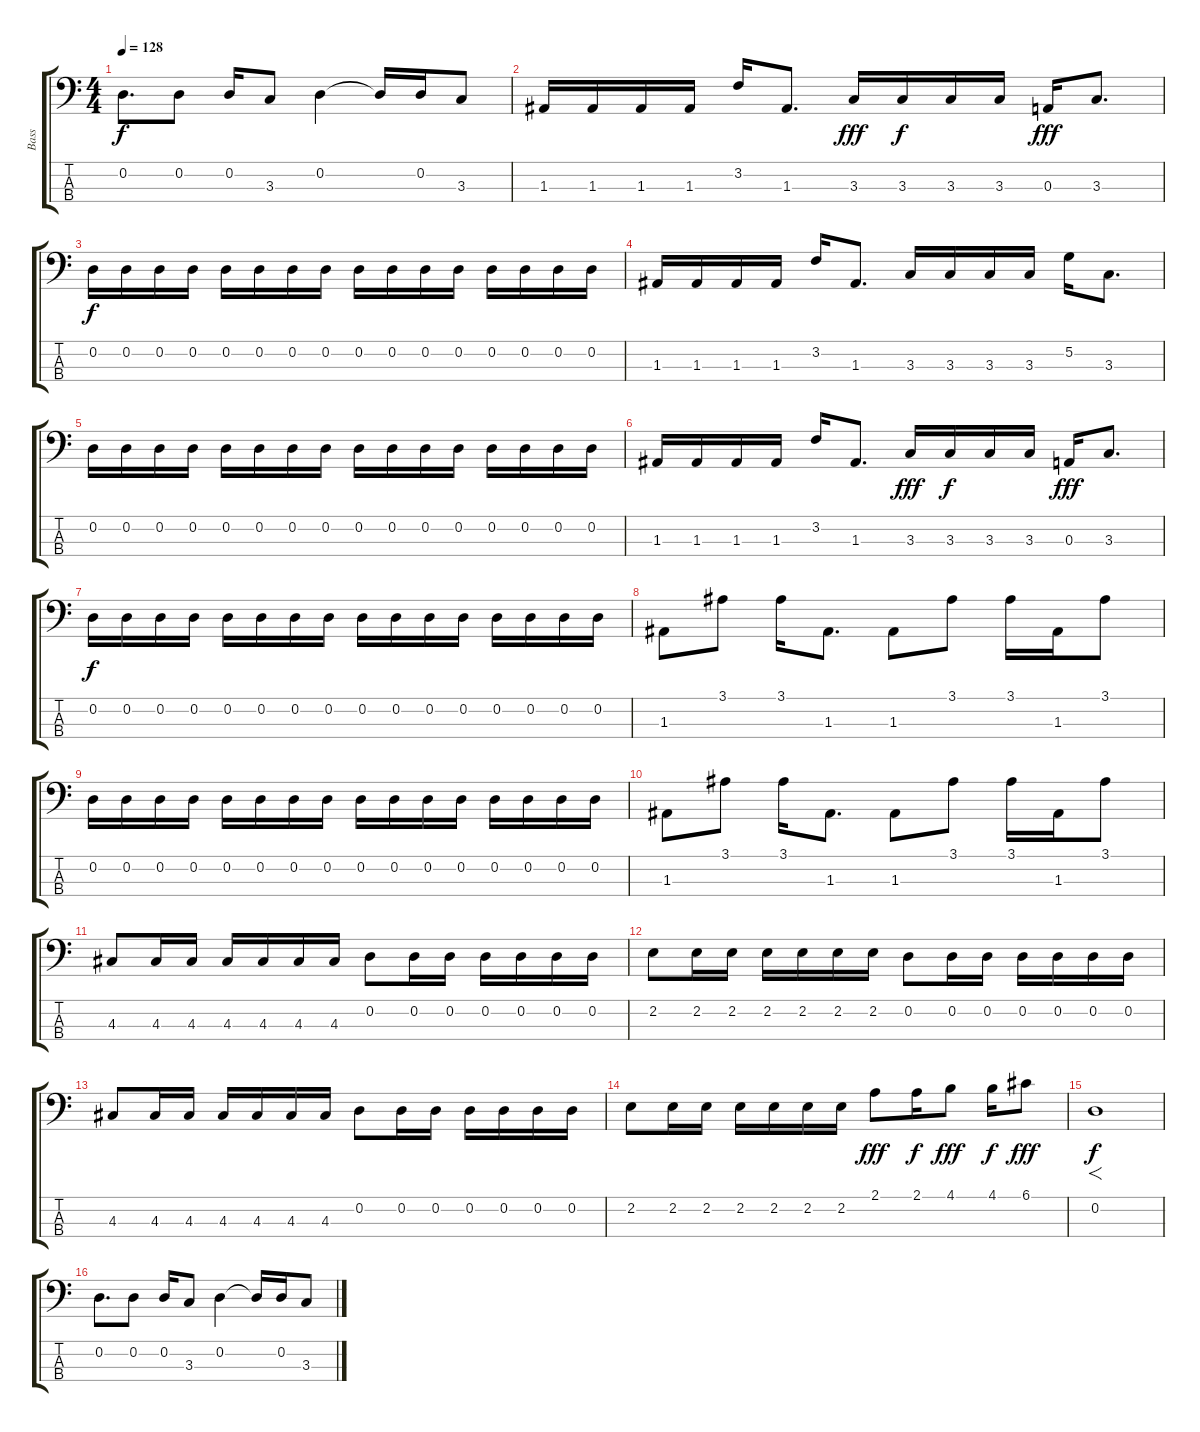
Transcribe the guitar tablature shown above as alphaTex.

\track ("Bass" "Bass") {instrument electricbasspick}
\staff {score tabs}
\tuning (G2 D2 A1 E1) {hide}
\ts (4 4)
\tempo 128
\clef f4
\ks c
0.2.8{d dy f} 0.2.8 0.2.16 3.3.8 0.2.4 0.2{t}.16 0.2.16 3.3.8 |
1.3.16 1.3.16 1.3.16 1.3.16 3.2.16 1.3.8{d} 3.3.16{dy fff} 3.3.16{dy f} 3.3.16 3.3.16 0.3.16{dy fff} 3.3.8{d} |
0.2.16{dy f} 0.2.16 0.2.16 0.2.16 0.2.16 0.2.16 0.2.16 0.2.16 0.2.16 0.2.16 0.2.16 0.2.16 0.2.16 0.2.16 0.2.16 0.2.16 |
1.3.16 1.3.16 1.3.16 1.3.16 3.2.16 1.3.8{d} 3.3.16 3.3.16 3.3.16 3.3.16 5.2.16 3.3.8{d} |
0.2.16 0.2.16 0.2.16 0.2.16 0.2.16 0.2.16 0.2.16 0.2.16 0.2.16 0.2.16 0.2.16 0.2.16 0.2.16 0.2.16 0.2.16 0.2.16 |
1.3.16 1.3.16 1.3.16 1.3.16 3.2.16 1.3.8{d} 3.3.16{dy fff} 3.3.16{dy f} 3.3.16 3.3.16 0.3.16{dy fff} 3.3.8{d} |
0.2.16{dy f} 0.2.16 0.2.16 0.2.16 0.2.16 0.2.16 0.2.16 0.2.16 0.2.16 0.2.16 0.2.16 0.2.16 0.2.16 0.2.16 0.2.16 0.2.16 |
1.3.8 3.1.8 3.1.16 1.3.8{d} 1.3.8 3.1.8 3.1.16 1.3.16 3.1.8 |
0.2.16 0.2.16 0.2.16 0.2.16 0.2.16 0.2.16 0.2.16 0.2.16 0.2.16 0.2.16 0.2.16 0.2.16 0.2.16 0.2.16 0.2.16 0.2.16 |
1.3.8 3.1.8 3.1.16 1.3.8{d} 1.3.8 3.1.8 3.1.16 1.3.16 3.1.8 |
4.3.8 4.3.16 4.3.16 4.3.16 4.3.16 4.3.16 4.3.16 0.2.8 0.2.16 0.2.16 0.2.16 0.2.16 0.2.16 0.2.16 |
2.2.8 2.2.16 2.2.16 2.2.16 2.2.16 2.2.16 2.2.16 0.2.8 0.2.16 0.2.16 0.2.16 0.2.16 0.2.16 0.2.16 |
4.3.8 4.3.16 4.3.16 4.3.16 4.3.16 4.3.16 4.3.16 0.2.8 0.2.16 0.2.16 0.2.16 0.2.16 0.2.16 0.2.16 |
2.2.8 2.2.16 2.2.16 2.2.16 2.2.16 2.2.16 2.2.16 2.1.8{dy fff} 2.1.16{dy f} 4.1.8{dy fff} 4.1.16{dy f} 6.1.8{dy fff} |
0.2.1{f dy f} |
0.2.8{d} 0.2.8 0.2.16 3.3.8 0.2.4 0.2{t}.16 0.2.16 3.3.8
